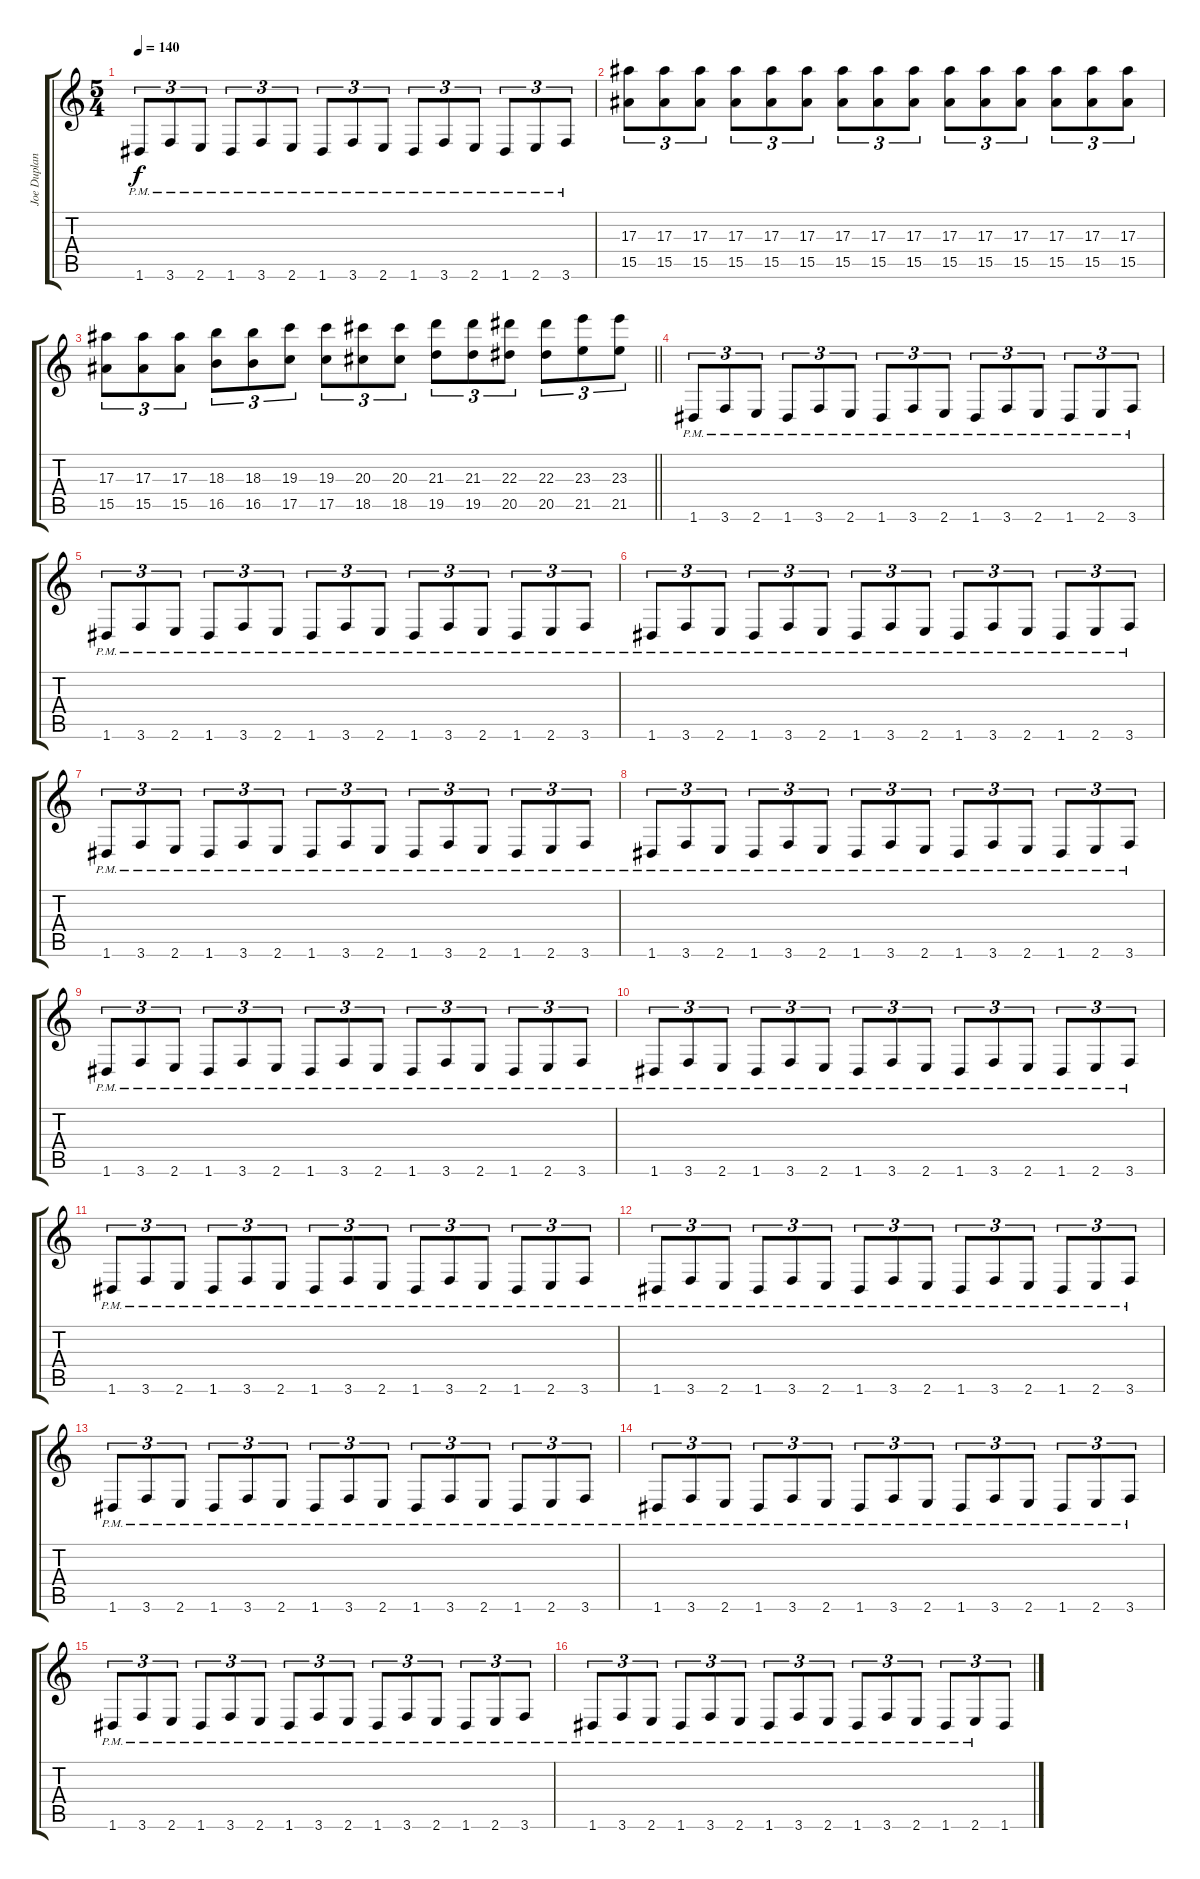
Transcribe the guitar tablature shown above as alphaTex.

\track ("Joe Duplantier" "Joe Duplan") {instrument distortionguitar}
\staff {score tabs}
\tuning (D4 A3 F3 C3 G2 D2) {hide}
\ts (5 4)
\tempo 140
\clef g2
\ks c
1.6{pm}.8{tu (3 2) dy f} 3.6{pm}.8{tu (3 2)} 2.6{pm}.8{tu (3 2)} 1.6{pm}.8{tu (3 2)} 3.6{pm}.8{tu (3 2)} 2.6{pm}.8{tu (3 2)} 1.6{pm}.8{tu (3 2)} 3.6{pm}.8{tu (3 2)} 2.6{pm}.8{tu (3 2)} 1.6{pm}.8{tu (3 2)} 3.6{pm}.8{tu (3 2)} 2.6{pm}.8{tu (3 2)} 1.6{pm}.8{tu (3 2)} 2.6{pm}.8{tu (3 2)} 3.6{pm}.8{tu (3 2)} |
(17.3 15.5).8{tu (3 2)} (17.3 15.5).8{tu (3 2)} (17.3 15.5).8{tu (3 2)} (17.3 15.5).8{tu (3 2)} (17.3 15.5).8{tu (3 2)} (17.3 15.5).8{tu (3 2)} (17.3 15.5).8{tu (3 2)} (17.3 15.5).8{tu (3 2)} (17.3 15.5).8{tu (3 2)} (17.3 15.5).8{tu (3 2)} (17.3 15.5).8{tu (3 2)} (17.3 15.5).8{tu (3 2)} (17.3 15.5).8{tu (3 2)} (17.3 15.5).8{tu (3 2)} (17.3 15.5).8{tu (3 2)} |
\barLineRight lightlight
(17.3 15.5).8{tu (3 2)} (17.3 15.5).8{tu (3 2)} (17.3 15.5).8{tu (3 2)} (18.3 16.5).8{tu (3 2)} (18.3 16.5).8{tu (3 2)} (19.3 17.5).8{tu (3 2)} (19.3 17.5).8{tu (3 2)} (20.3 18.5).8{tu (3 2)} (20.3 18.5).8{tu (3 2)} (21.3 19.5).8{tu (3 2)} (21.3 19.5).8{tu (3 2)} (22.3 20.5).8{tu (3 2)} (22.3 20.5).8{tu (3 2)} (23.3 21.5).8{tu (3 2)} (23.3 21.5).8{tu (3 2)} |
\section ("" "")
1.6{pm}.8{tu (3 2)} 3.6{pm}.8{tu (3 2)} 2.6{pm}.8{tu (3 2)} 1.6{pm}.8{tu (3 2)} 3.6{pm}.8{tu (3 2)} 2.6{pm}.8{tu (3 2)} 1.6{pm}.8{tu (3 2)} 3.6{pm}.8{tu (3 2)} 2.6{pm}.8{tu (3 2)} 1.6{pm}.8{tu (3 2)} 3.6{pm}.8{tu (3 2)} 2.6{pm}.8{tu (3 2)} 1.6{pm}.8{tu (3 2)} 2.6{pm}.8{tu (3 2)} 3.6{pm}.8{tu (3 2)} |
1.6{pm}.8{tu (3 2)} 3.6{pm}.8{tu (3 2)} 2.6{pm}.8{tu (3 2)} 1.6{pm}.8{tu (3 2)} 3.6{pm}.8{tu (3 2)} 2.6{pm}.8{tu (3 2)} 1.6{pm}.8{tu (3 2)} 3.6{pm}.8{tu (3 2)} 2.6{pm}.8{tu (3 2)} 1.6{pm}.8{tu (3 2)} 3.6{pm}.8{tu (3 2)} 2.6{pm}.8{tu (3 2)} 1.6{pm}.8{tu (3 2)} 2.6{pm}.8{tu (3 2)} 3.6{pm}.8{tu (3 2)} |
1.6{pm}.8{tu (3 2)} 3.6{pm}.8{tu (3 2)} 2.6{pm}.8{tu (3 2)} 1.6{pm}.8{tu (3 2)} 3.6{pm}.8{tu (3 2)} 2.6{pm}.8{tu (3 2)} 1.6{pm}.8{tu (3 2)} 3.6{pm}.8{tu (3 2)} 2.6{pm}.8{tu (3 2)} 1.6{pm}.8{tu (3 2)} 3.6{pm}.8{tu (3 2)} 2.6{pm}.8{tu (3 2)} 1.6{pm}.8{tu (3 2)} 2.6{pm}.8{tu (3 2)} 3.6{pm}.8{tu (3 2)} |
1.6{pm}.8{tu (3 2)} 3.6{pm}.8{tu (3 2)} 2.6{pm}.8{tu (3 2)} 1.6{pm}.8{tu (3 2)} 3.6{pm}.8{tu (3 2)} 2.6{pm}.8{tu (3 2)} 1.6{pm}.8{tu (3 2)} 3.6{pm}.8{tu (3 2)} 2.6{pm}.8{tu (3 2)} 1.6{pm}.8{tu (3 2)} 3.6{pm}.8{tu (3 2)} 2.6{pm}.8{tu (3 2)} 1.6{pm}.8{tu (3 2)} 2.6{pm}.8{tu (3 2)} 3.6{pm}.8{tu (3 2)} |
1.6{pm}.8{tu (3 2) volume 13} 3.6{pm}.8{tu (3 2)} 2.6{pm}.8{tu (3 2)} 1.6{pm}.8{tu (3 2)} 3.6{pm}.8{tu (3 2)} 2.6{pm}.8{tu (3 2)} 1.6{pm}.8{tu (3 2)} 3.6{pm}.8{tu (3 2)} 2.6{pm}.8{tu (3 2)} 1.6{pm}.8{tu (3 2)} 3.6{pm}.8{tu (3 2)} 2.6{pm}.8{tu (3 2)} 1.6{pm}.8{tu (3 2)} 2.6{pm}.8{tu (3 2)} 3.6{pm}.8{tu (3 2)} |
1.6{pm}.8{tu (3 2)} 3.6{pm}.8{tu (3 2)} 2.6{pm}.8{tu (3 2)} 1.6{pm}.8{tu (3 2)} 3.6{pm}.8{tu (3 2)} 2.6{pm}.8{tu (3 2)} 1.6{pm}.8{tu (3 2)} 3.6{pm}.8{tu (3 2)} 2.6{pm}.8{tu (3 2)} 1.6{pm}.8{tu (3 2)} 3.6{pm}.8{tu (3 2)} 2.6{pm}.8{tu (3 2)} 1.6{pm}.8{tu (3 2)} 2.6{pm}.8{tu (3 2)} 3.6{pm}.8{tu (3 2)} |
1.6{pm}.8{tu (3 2)} 3.6{pm}.8{tu (3 2)} 2.6{pm}.8{tu (3 2)} 1.6{pm}.8{tu (3 2)} 3.6{pm}.8{tu (3 2)} 2.6{pm}.8{tu (3 2)} 1.6{pm}.8{tu (3 2)} 3.6{pm}.8{tu (3 2)} 2.6{pm}.8{tu (3 2)} 1.6{pm}.8{tu (3 2)} 3.6{pm}.8{tu (3 2)} 2.6{pm}.8{tu (3 2) volume 8} 1.6{pm}.8{tu (3 2)} 2.6{pm}.8{tu (3 2)} 3.6{pm}.8{tu (3 2)} |
1.6{pm}.8{tu (3 2)} 3.6{pm}.8{tu (3 2)} 2.6{pm}.8{tu (3 2)} 1.6{pm}.8{tu (3 2)} 3.6{pm}.8{tu (3 2)} 2.6{pm}.8{tu (3 2)} 1.6{pm}.8{tu (3 2)} 3.6{pm}.8{tu (3 2)} 2.6{pm}.8{tu (3 2)} 1.6{pm}.8{tu (3 2)} 3.6{pm}.8{tu (3 2)} 2.6{pm}.8{tu (3 2)} 1.6{pm}.8{tu (3 2)} 2.6{pm}.8{tu (3 2)} 3.6{pm}.8{tu (3 2)} |
1.6{pm}.8{tu (3 2)} 3.6{pm}.8{tu (3 2)} 2.6{pm}.8{tu (3 2)} 1.6{pm}.8{tu (3 2)} 3.6{pm}.8{tu (3 2)} 2.6{pm}.8{tu (3 2)} 1.6{pm}.8{tu (3 2)} 3.6{pm}.8{tu (3 2)} 2.6{pm}.8{tu (3 2)} 1.6{pm}.8{tu (3 2)} 3.6{pm}.8{tu (3 2)} 2.6{pm}.8{tu (3 2)} 1.6{pm}.8{tu (3 2)} 2.6{pm}.8{tu (3 2)} 3.6{pm}.8{tu (3 2)} |
1.6{pm}.8{tu (3 2)} 3.6{pm}.8{tu (3 2)} 2.6{pm}.8{tu (3 2)} 1.6{pm}.8{tu (3 2)} 3.6{pm}.8{tu (3 2)} 2.6{pm}.8{tu (3 2)} 1.6{pm}.8{tu (3 2)} 3.6{pm}.8{tu (3 2)} 2.6{pm}.8{tu (3 2)} 1.6{pm}.8{tu (3 2)} 3.6{pm}.8{tu (3 2)} 2.6{pm}.8{tu (3 2)} 1.6{pm}.8{tu (3 2)} 2.6{pm}.8{tu (3 2) volume 2} 3.6{pm}.8{tu (3 2)} |
1.6{pm}.8{tu (3 2)} 3.6{pm}.8{tu (3 2)} 2.6{pm}.8{tu (3 2)} 1.6{pm}.8{tu (3 2)} 3.6{pm}.8{tu (3 2)} 2.6{pm}.8{tu (3 2)} 1.6{pm}.8{tu (3 2)} 3.6{pm}.8{tu (3 2)} 2.6{pm}.8{tu (3 2)} 1.6{pm}.8{tu (3 2)} 3.6{pm}.8{tu (3 2)} 2.6{pm}.8{tu (3 2)} 1.6{pm}.8{tu (3 2)} 2.6{pm}.8{tu (3 2)} 3.6{pm}.8{tu (3 2)} |
1.6{pm}.8{tu (3 2)} 3.6{pm}.8{tu (3 2)} 2.6{pm}.8{tu (3 2)} 1.6{pm}.8{tu (3 2)} 3.6{pm}.8{tu (3 2)} 2.6{pm}.8{tu (3 2)} 1.6{pm}.8{tu (3 2)} 3.6{pm}.8{tu (3 2)} 2.6{pm}.8{tu (3 2)} 1.6{pm}.8{tu (3 2)} 3.6{pm}.8{tu (3 2)} 2.6{pm}.8{tu (3 2)} 1.6{pm}.8{tu (3 2)} 2.6{pm}.8{tu (3 2)} 3.6{pm}.8{tu (3 2)} |
1.6{pm}.8{tu (3 2)} 3.6{pm}.8{tu (3 2)} 2.6{pm}.8{tu (3 2)} 1.6{pm}.8{tu (3 2)} 3.6{pm}.8{tu (3 2)} 2.6{pm}.8{tu (3 2)} 1.6{pm}.8{tu (3 2)} 3.6{pm}.8{tu (3 2)} 2.6{pm}.8{tu (3 2)} 1.6{pm}.8{tu (3 2)} 3.6{pm}.8{tu (3 2)} 2.6{pm}.8{tu (3 2)} 1.6{pm}.8{tu (3 2)} 2.6{pm}.8{tu (3 2)} 1.6.8{tu (3 2)}
